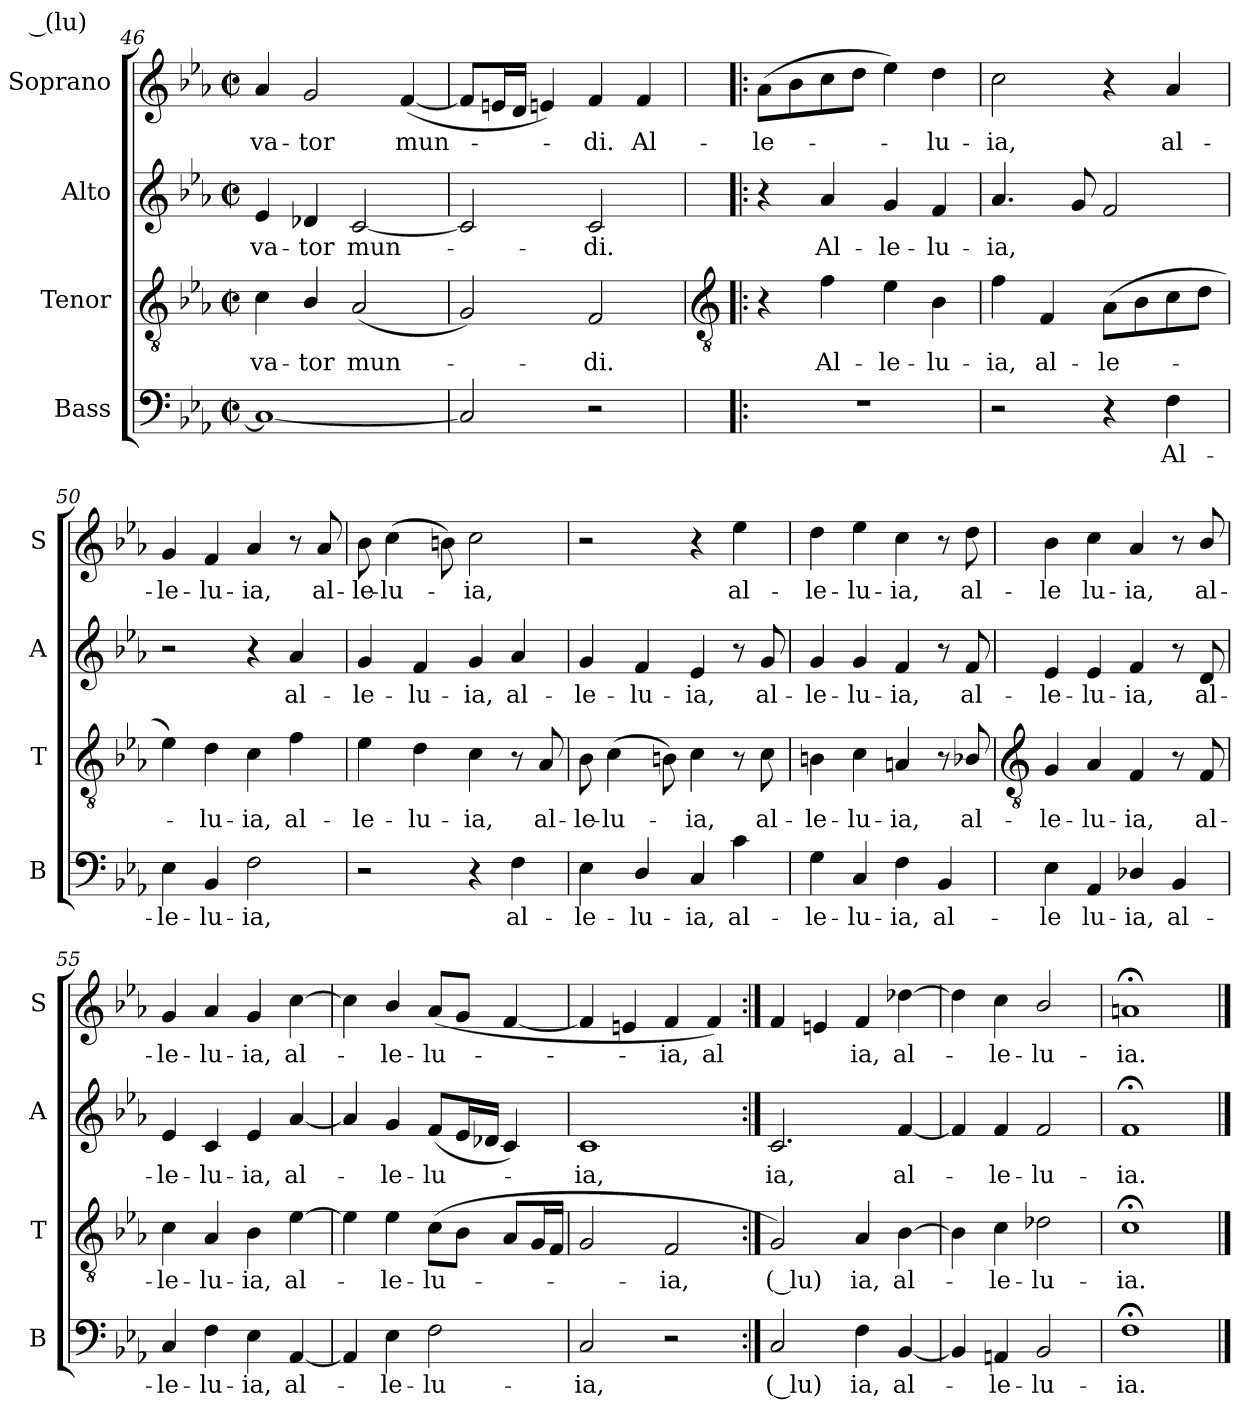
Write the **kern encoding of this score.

**kern	**text	**kern	**text	**kern	**text	**kern	**text
*part4	*part4	*part3	*part3	*part2	*part2	*part1	*part1
*staff4	*staff4	*staff3	*staff3	*staff2	*staff2	*staff1	*staff1
*I"Bass	*	*I"Tenor	*	*I"Alto	*	*I"Soprano	*
*I'B	*	*I'T	*	*I'A	*	*I'S	*
*clefF4	*	*clefGv2	*	*clefG2	*	*clefG2	*
*k[b-e-a-]	*	*k[b-e-a-]	*	*k[b-e-a-]	*	*k[b-e-a-]	*
*E-:	*	*E-:	*	*E-:	*	*E-:	*
*M2/2	*	*M2/2	*	*M2/2	*	*M2/2	*
*met(c|)	*	*met(c|)	*	*met(c|)	*	*met(c|)	*
=46	=46	=46	=46	=46	=46	=46	=46
!	!	!	!LO:LY:b	!	!LO:LY:b	!	!LO:LY:b
1C_	.	4c	-va-	4e-	-va-	4a-	-va-
!	!	!	!LO:LY:b	!	!LO:LY:b	!	!LO:LY:b
.	.	4B-/	-tor	4d-X	-tor	2g	-tor
!	!	!	!LO:LY:b	!	!LO:LY:b	!	!
.	.	(<2A-	mun-	[2c	mun-	.	.
!	!	!	!	!	!	!	!LO:LY:b
.	.	.	.	.	.	(<[4f	mun-
=47	=47	=47	=47	=47	=47	=47	=47
2C]	.	2G)	.	2c]	.	8fL]	.
.	.	.	.	.	.	16enL	.
.	.	.	.	.	.	16dJJ	.
.	.	.	.	.	.	4en)	.
!	!	!	!LO:LY:b	!	!LO:LY:b	!	!LO:LY:b
2r	.	2F	di.	2c	di.	4f	di.
!	!	!	!	!	!	!	!LO:LY:b
.	.	.	.	.	.	4f	Al-
!!LO:LB:g=z
=48!|:	=48!|:	=48!|:	=48!|:	=48!|:	=48!|:	=48!|:	=48!|:
*	*	*clefGv2	*	*	*	*	*
!	!	!	!	!	!	!	!LO:LY:b
1r	.	4r	.	4r	.	(>8a-L	-le-
.	.	.	.	.	.	8b-	.
!	!	!	!LO:LY:b	!	!LO:LY:b	!	!
.	.	4f	Al-	4a-	Al-	8cc	.
.	.	.	.	.	.	8ddJ	.
!	!	!	!LO:LY:b	!	!LO:LY:b	!	!
.	.	4e-	-le-	4g	-le-	4ee-)	.
!	!	!	!LO:LY:b	!	!LO:LY:b	!	!LO:LY:b
.	.	4B-	-lu-	4f	-lu-	4dd	lu-
=49	=49	=49	=49	=49	=49	=49	=49
!	!	!	!LO:LY:b	!	!LO:LY:b	!	!LO:LY:b
2r	.	4f	-ia,	4.a-	-ia,	2cc	-ia,
!	!	!	!LO:LY:b	!	!	!	!
.	.	4F	al-	.	.	.	.
.	.	.	.	8g	.	.	.
!	!	!	!LO:LY:b	!	!	!	!
4r	.	(>8A-L	-le-	2f	.	4r	.
.	.	8B-	.	.	.	.	.
!	!LO:LY:b	!	!	!	!	!	!LO:LY:b
4F	Al-	8c	.	.	.	4a-	al-
.	.	8dJ	.	.	.	.	.
=50	=50	=50	=50	=50	=50	=50	=50
!	!LO:LY:b	!	!	!	!	!	!LO:LY:b
4E-	-le-	4e-)	.	2r	.	4g	-le-
!	!LO:LY:b	!	!LO:LY:b	!	!	!	!LO:LY:b
4BB-	-lu-	4d	lu-	.	.	4f	-lu-
!	!LO:LY:b	!	!LO:LY:b	!	!	!	!LO:LY:b
2F	-ia,	4c	-ia,	4r	.	4a-	-ia,
!	!	!	!LO:LY:b	!	!LO:LY:b	!	!
.	.	4f	al-	4a-	al-	8r	.
!	!	!	!	!	!	!	!LO:LY:b
.	.	.	.	.	.	8a-	al-
=51	=51	=51	=51	=51	=51	=51	=51
!	!	!	!LO:LY:b	!	!LO:LY:b	!	!LO:LY:b
2r	.	4e-	-le-	4g	-le-	8b-	-le-
!	!	!	!	!	!	!	!LO:LY:b
.	.	.	.	.	.	(>4cc	-lu-
!	!	!	!LO:LY:b	!	!LO:LY:b	!	!
.	.	4d	-lu-	4f	-lu-	.	.
.	.	.	.	.	.	8bn)	.
!	!	!	!LO:LY:b	!	!LO:LY:b	!	!LO:LY:b
4r	.	4c	-ia,	4g	-ia,	2cc	ia,
!	!LO:LY:b	!	!	!	!LO:LY:b	!	!
4F	al-	8r	.	4a-	al-	.	.
!	!	!	!LO:LY:b	!	!	!	!
.	.	8A-	al-	.	.	.	.
=52	=52	=52	=52	=52	=52	=52	=52
!	!LO:LY:b	!	!LO:LY:b	!	!LO:LY:b	!	!
4E-	-le-	8B-	-le-	4g	-le-	2r	.
!	!	!	!LO:LY:b	!	!	!	!
.	.	(>4c	-lu-	.	.	.	.
!	!LO:LY:b	!	!	!	!LO:LY:b	!	!
4D/	-lu-	.	.	4f	-lu-	.	.
.	.	8Bn)	.	.	.	.	.
!	!LO:LY:b	!	!LO:LY:b	!	!LO:LY:b	!	!
4C	-ia,	4c	ia,	4e-	-ia,	4r	.
!	!LO:LY:b	!	!	!	!	!	!LO:LY:b
4c	al-	8r	.	8r	.	4ee-	al-
!	!	!	!LO:LY:b	!	!LO:LY:b	!	!
.	.	8c	al-	8g	al-	.	.
=53	=53	=53	=53	=53	=53	=53	=53
!	!LO:LY:b	!	!LO:LY:b	!	!LO:LY:b	!	!LO:LY:b
4G	-le-	4Bn	-le-	4g	-le-	4dd	-le-
!	!LO:LY:b	!	!LO:LY:b	!	!LO:LY:b	!	!LO:LY:b
4C	-lu-	4c	-lu-	4g	-lu-	4ee-	-lu-
!	!LO:LY:b	!	!LO:LY:b	!	!LO:LY:b	!	!LO:LY:b
4F	-ia,	4An	-ia,	4f	-ia,	4cc	-ia,
!	!LO:LY:b	!	!	!	!	!	!
4BB-	al-	8r	.	8r	.	8r	.
!	!	!	!LO:LY:b	!	!LO:LY:b	!	!LO:LY:b
.	.	8B-X/	al-	8f	al-	8dd	al-
!!LO:LB:g=z
=54	=54	=54	=54	=54	=54	=54	=54
*	*	*clefGv2	*	*	*	*	*
!	!LO:LY:b	!	!LO:LY:b	!	!LO:LY:b	!	!LO:LY:b
4E-	-le	4G	-le-	4e-	-le-	4b-	-le
!	!LO:LY:b	!	!LO:LY:b	!	!LO:LY:b	!	!LO:LY:b
4AA-	lu-	4A-	-lu-	4e-	-lu-	4cc	lu-
!	!LO:LY:b	!	!LO:LY:b	!	!LO:LY:b	!	!LO:LY:b
4D-X/	-ia,	4F	-ia,	4f	-ia,	4a-	-ia,
!	!LO:LY:b	!	!	!	!	!	!
4BB-	al-	8r	.	8r	.	8r	.
!	!	!	!LO:LY:b	!	!LO:LY:b	!	!LO:LY:b
.	.	8F	al-	8d	al-	8b-/	al-
=55	=55	=55	=55	=55	=55	=55	=55
!	!LO:LY:b	!	!LO:LY:b	!	!LO:LY:b	!	!LO:LY:b
4C	-le-	4c	-le-	4e-	-le-	4g	-le-
!	!LO:LY:b	!	!LO:LY:b	!	!LO:LY:b	!	!LO:LY:b
4F	-lu-	4A-	-lu-	4c	-lu-	4a-	-lu-
!	!LO:LY:b	!	!LO:LY:b	!	!LO:LY:b	!	!LO:LY:b
4E-	-ia,	4B-	-ia,	4e-	-ia,	4g	-ia,
!	!LO:LY:b	!	!LO:LY:b	!	!LO:LY:b	!	!LO:LY:b
[4AA-	al-	[4e-	al-	[4a-	al-	[4cc	al-
=56	=56	=56	=56	=56	=56	=56	=56
4AA-]	.	4e-]	.	4a-]	.	4cc]	.
!	!LO:LY:b	!	!LO:LY:b	!	!LO:LY:b	!	!LO:LY:b
4E-	le-	4e-	le-	4g	le-	4b-/	le-
!	!LO:LY:b	!	!LO:LY:b	!	!LO:LY:b	!	!LO:LY:b
2F	-lu-	(>8cL	-lu-	(<8fL	-lu-	(<8a-L	-lu-
.	.	8B-J	.	16e-L	.	8gJ	.
.	.	.	.	16d-XJJ	.	.	.
.	.	8A-L	.	4c)	.	[4f	.
.	.	16GL	.	.	.	.	.
.	.	16FJJ	.	.	.	.	.
=57	=57	=57	=57	=57	=57	=57	=57
!	!LO:LY:b	!	!	!	!LO:LY:b	!	!
2C	-ia,	2G	.	1c	ia,	4f]	.
.	.	.	.	.	.	4en	.
!	!	!	!LO:LY:b	!	!	!	!LO:LY:b
2r	.	2F	ia,	.	.	4f	ia,
!	!	!	!	!	!	!	!LO:LY:b
.	.	.	.	.	.	4f)	al­
=58:|!	=58:|!	=58:|!	=58:|!	=58:|!	=58:|!	=58:|!	=58:|!
!	!LO:LY:b	!	!LO:LY:b	!	!LO:LY:b	!	!LO:LY:b
2C	(_lu)­	2G)	(_lu)­	2.c	ia,	4f	_(lu)
.	.	.	.	.	.	4en	.
!	!LO:LY:b	!	!LO:LY:b	!	!	!	!LO:LY:b
4F	ia,	4A-	ia,	.	.	4f	ia,
!	!LO:LY:b	!	!LO:LY:b	!	!LO:LY:b	!	!LO:LY:b
[4BB-	al-	[4B-	al-	[4f	al-	[4dd-X	al-
=59	=59	=59	=59	=59	=59	=59	=59
4BB-]	.	4B-]	.	4f]	.	4dd-]	.
!	!LO:LY:b	!	!LO:LY:b	!	!LO:LY:b	!	!LO:LY:b
4AAn	le-	4c	le-	4f	le-	4cc	le-
!	!LO:LY:b	!	!LO:LY:b	!	!LO:LY:b	!	!LO:LY:b
2BB-	-lu-	2d-X	-lu-	2f	-lu-	2b-/	-lu-
=60	=60	=60	=60	=60	=60	=60	=60
!	!LO:LY:b	!	!LO:LY:b	!	!LO:LY:b	!	!LO:LY:b
1F;<	-ia.	1c;<	-ia.	1f;<	-ia.	1an;<	-ia.
==	==	==	==	==	==	==	==
*-	*-	*-	*-	*-	*-	*-	*-
